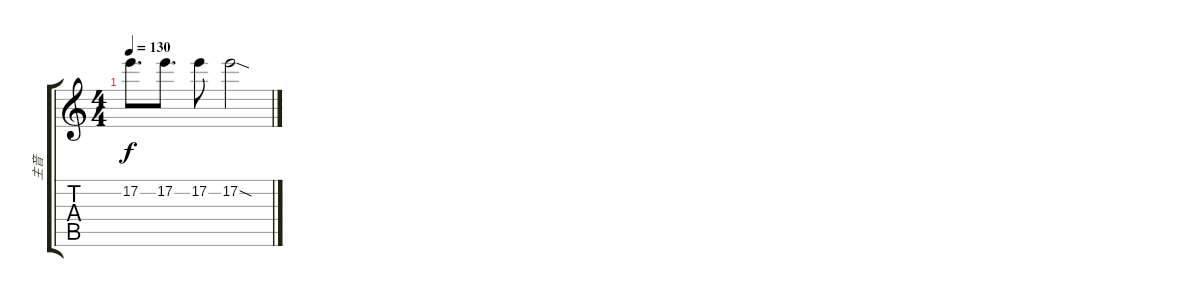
\track ("主音" "主音") {instrument distortionguitar}
\staff {score tabs}
\tuning (E4 B3 G3 D3 A2 E2) {hide}
\ts (4 4)
\tempo 130
\clef g2
\ks c
17.2.8{d dy f} 17.2.8{d} 17.2.8 17.2{sod}.2
